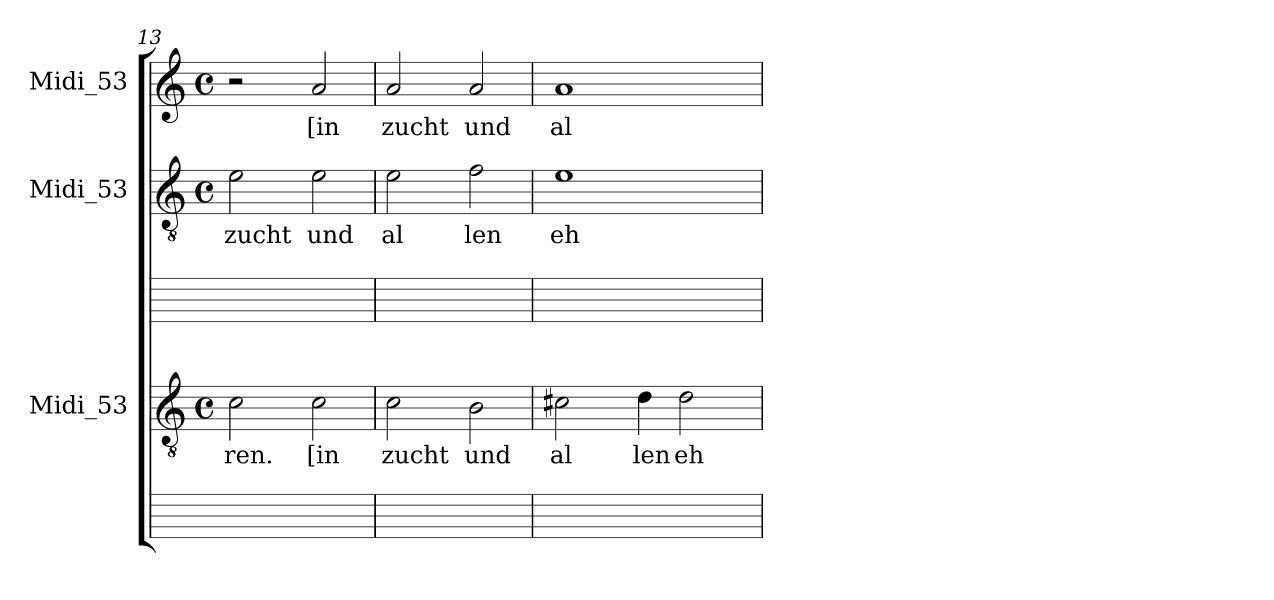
**kern	**kern	**text	**kern	**kern	**text	**kern	**text
*part5	*part4	*part4	*part3	*part2	*part2	*part1	*part1
*staff5	*staff4	*staff4	*staff3	*staff2	*staff2	*staff1	*staff1
*	*I"Midi_53	*	*	*I"Midi_53	*	*I"Midi_53	*
*	*clefGv2	*	*	*clefGv2	*	*clefG2	*
*	*k[]	*	*	*k[]	*	*k[]	*
*	*C:	*	*	*C:	*	*C:	*
*	*M4/4	*	*	*M4/4	*	*M4/4	*
*	*met(c)	*	*	*met(c)	*	*met(c)	*
=13F	=13F	=13F	=13F	=13F	=13F	=13F	=13F
!	!	!LO:LY:b	!	!	!LO:LY:b	!	!
4ryy	2c\	ren.	4ryy	2e\	zucht	2r	.
2.ryy	.	.	2.ryy	.	.	.	.
!	!	!LO:LY:b	!	!	!LO:LY:b	!	!LO:LY:b
.	2c\	[in	.	2e\	und	2a/	[in
!!LO:LB:g=z
=14	=14	=14	=14	=14	=14	=14	=14
!	!	!LO:LY:b	!	!	!LO:LY:b	!	!LO:LY:b
4ryy	2c\	zucht	4ryy	2e\	al	2a/	zucht
2.ryy	.	.	2.ryy	.	.	.	.
!	!	!LO:LY:b	!	!	!LO:LY:b	!	!LO:LY:b
.	2B\	und	.	2f\	len	2a/	und
=14A	=14A	=14A	=14A	=14A	=14A	=14A	=14A
!	!	!LO:LY:b	!	!	!LO:LY:b	!	!LO:LY:b
4ryy	2c#X\	al	4ryy	1e	eh	1a	al
1ryy	.	.	1ryy	.	.	.	.
!	!	!LO:LY:b	!	!	!	!	!
.	4d\	len	.	.	.	.	.
!	!	!LO:LY:b	!	!	!	!	!
.	2d\	eh	.	.	.	.	.
.	.	.	.	4ryy	.	4ryy	.
=	=	=	=	=	=	=	=
*-	*-	*-	*-	*-	*-	*-	*-
